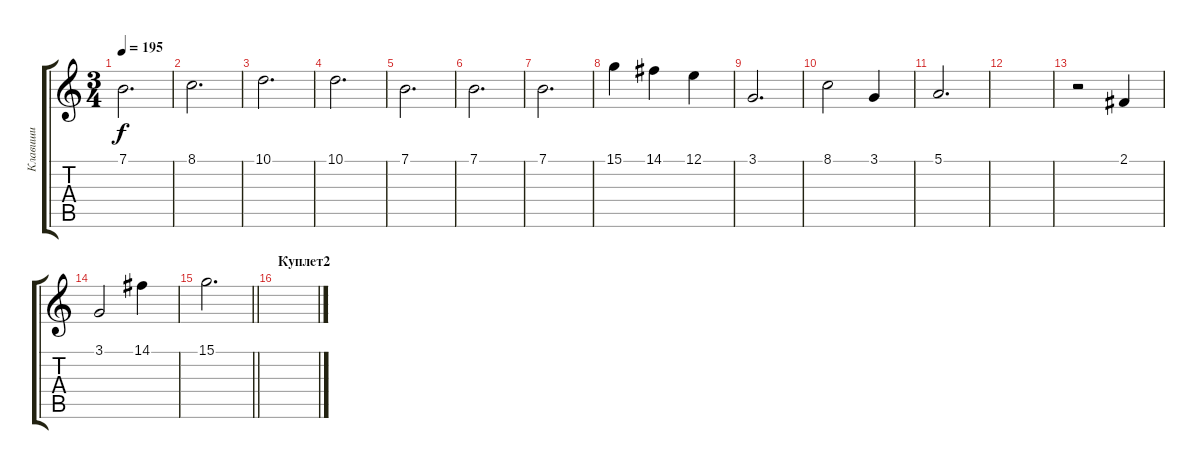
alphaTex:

\track ("Клавиши" "Клавиши") {instrument acousticgrandpiano}
\staff {score tabs}
\tuning (E4 B3 G3 D3 A2 E2) {hide}
\ts (3 4)
\tempo 195
\clef g2
\ks c
7.1.2{d dy f} |
8.1.2{d} |
10.1.2{d} |
10.1.2{d} |
7.1.2{d} |
7.1.2{d} |
7.1.2{d} |
15.1.4 14.1.4 12.1.4 |
3.1.2{d} |
8.1.2 3.1.4 |
5.1.2{d} |
|
r.2 2.1.4 |
3.1.2 14.1.4 |
\barLineRight lightlight
15.1.2{d} |
\section ("" "Куплет2")
